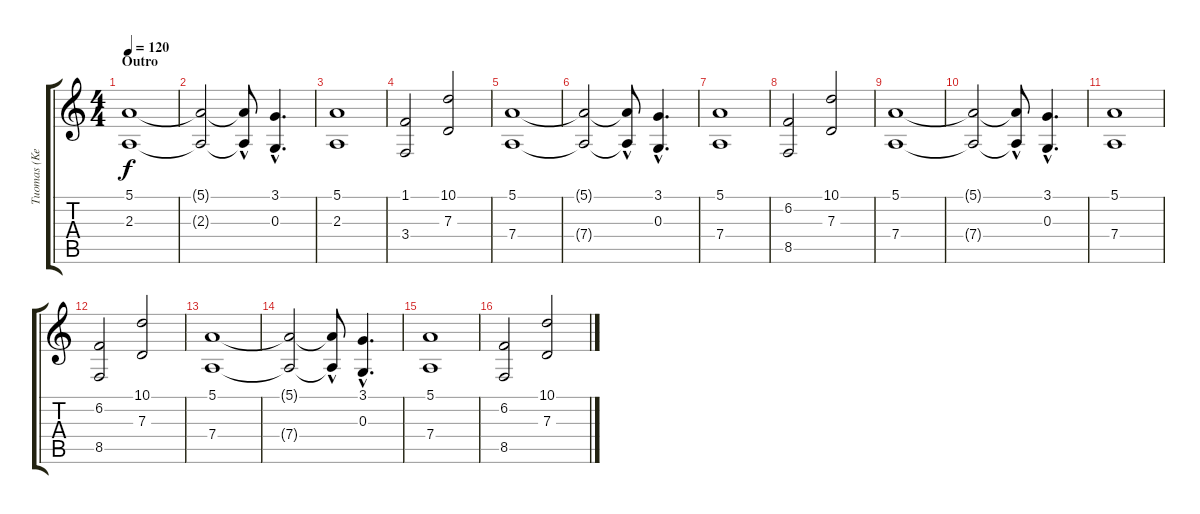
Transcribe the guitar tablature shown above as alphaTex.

\track ("Tuomas (Keyboards)" "Tuomas (Ke") {instrument pad4choir}
\staff {score tabs}
\tuning (E4 B3 G3 D3 A2 E2) {hide}
\ts (4 4)
\section ("" "Outro")
\tempo 120
\clef g2
\ks c
(5.1 2.3).1{dy f volume 10 instrument pad4choir} |
(5.1{t} 2.3{t}).2 (5.1{hac t} 2.3{hac t}).8 (3.1{hac} 0.3{hac}).4{d} |
(5.1 2.3).1 |
(1.1 3.4).2 (10.1 7.3).2 |
(5.1 7.4).1 |
(5.1{t} 7.4{t}).2 (5.1{hac t} 7.4{hac t}).8 (3.1{hac} 0.3{hac}).4{d} |
(5.1 7.4).1 |
(6.2 8.5).2 (10.1 7.3).2 |
(5.1 7.4).1 |
(5.1{t} 7.4{t}).2 (5.1{hac t} 7.4{hac t}).8 (3.1{hac} 0.3{hac}).4{d} |
(5.1 7.4).1 |
(6.2 8.5).2 (10.1 7.3).2 |
(5.1 7.4).1 |
(5.1{t} 7.4{t}).2 (5.1{hac t} 7.4{hac t}).8 (3.1{hac} 0.3{hac}).4{d} |
(5.1 7.4).1 |
(6.2 8.5).2 (10.1 7.3).2
